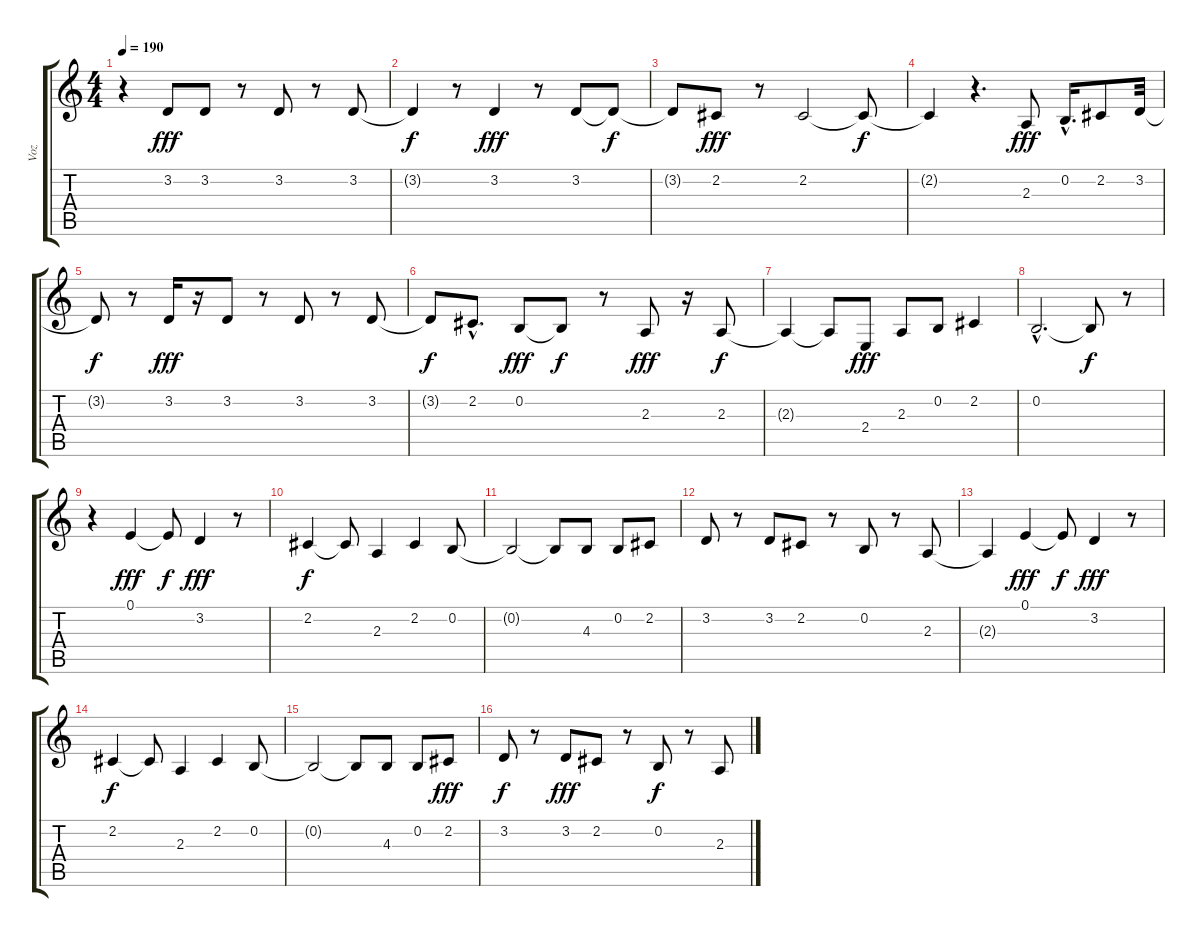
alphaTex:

\track ("Voz" "Voz") {instrument altosax}
\staff {score tabs}
\tuning (E4 B3 G3 D3 A2 E2) {hide}
\ts (4 4)
\tempo 190
\clef g2
\ks c
r.4{dy f} 3.2.8{dy fff} 3.2.8 r.8 3.2.8 r.8 3.2.8 |
3.2{t}.4{dy f} r.8 3.2.4{dy fff} r.8 3.2.8 3.2{t}.8{dy f} |
3.2{t}.8 2.2.8{dy fff} r.8 2.2.2 2.2{t}.8{dy f} |
2.2{t}.4 r.4{d} 2.3.8{dy fff} 0.2{hac}.16{d} 2.2.8 3.2.32 |
3.2{t}.8{dy f} r.8 3.2.16{dy fff} r.16 3.2.8 r.8 3.2.8 r.8 3.2.8 |
3.2{t}.8{dy f} 2.2{hac}.8{d} 0.2.8{dy fff} 0.2{t}.8{dy f} r.8 2.3.8{dy fff} r.16 2.3.8{dy f} |
2.3{t}.4 2.3{t}.8 2.4.8{dy fff} 2.3.8 0.2.8 2.2.4 |
0.2{hac}.2{d} 0.2{t}.8{dy f} r.8 |
r.4 0.1.4{dy fff} 0.1{t}.8{dy f} 3.2.4{dy fff} r.8 |
2.2.4{dy f} 2.2{t}.8 2.3.4 2.2.4 0.2.8 |
0.2{t}.2 0.2{t}.8 4.3.8 0.2.8 2.2.8 |
3.2.8 r.8 3.2.8 2.2.8 r.8 0.2.8 r.8 2.3.8 |
2.3{t}.4 0.1.4{dy fff} 0.1{t}.8{dy f} 3.2.4{dy fff} r.8 |
2.2.4{dy f} 2.2{t}.8 2.3.4 2.2.4 0.2.8 |
0.2{t}.2 0.2{t}.8 4.3.8 0.2.8 2.2.8{dy fff} |
3.2.8{dy f} r.8 3.2.8{dy fff} 2.2.8 r.8 0.2.8{dy f} r.8 2.3.8
